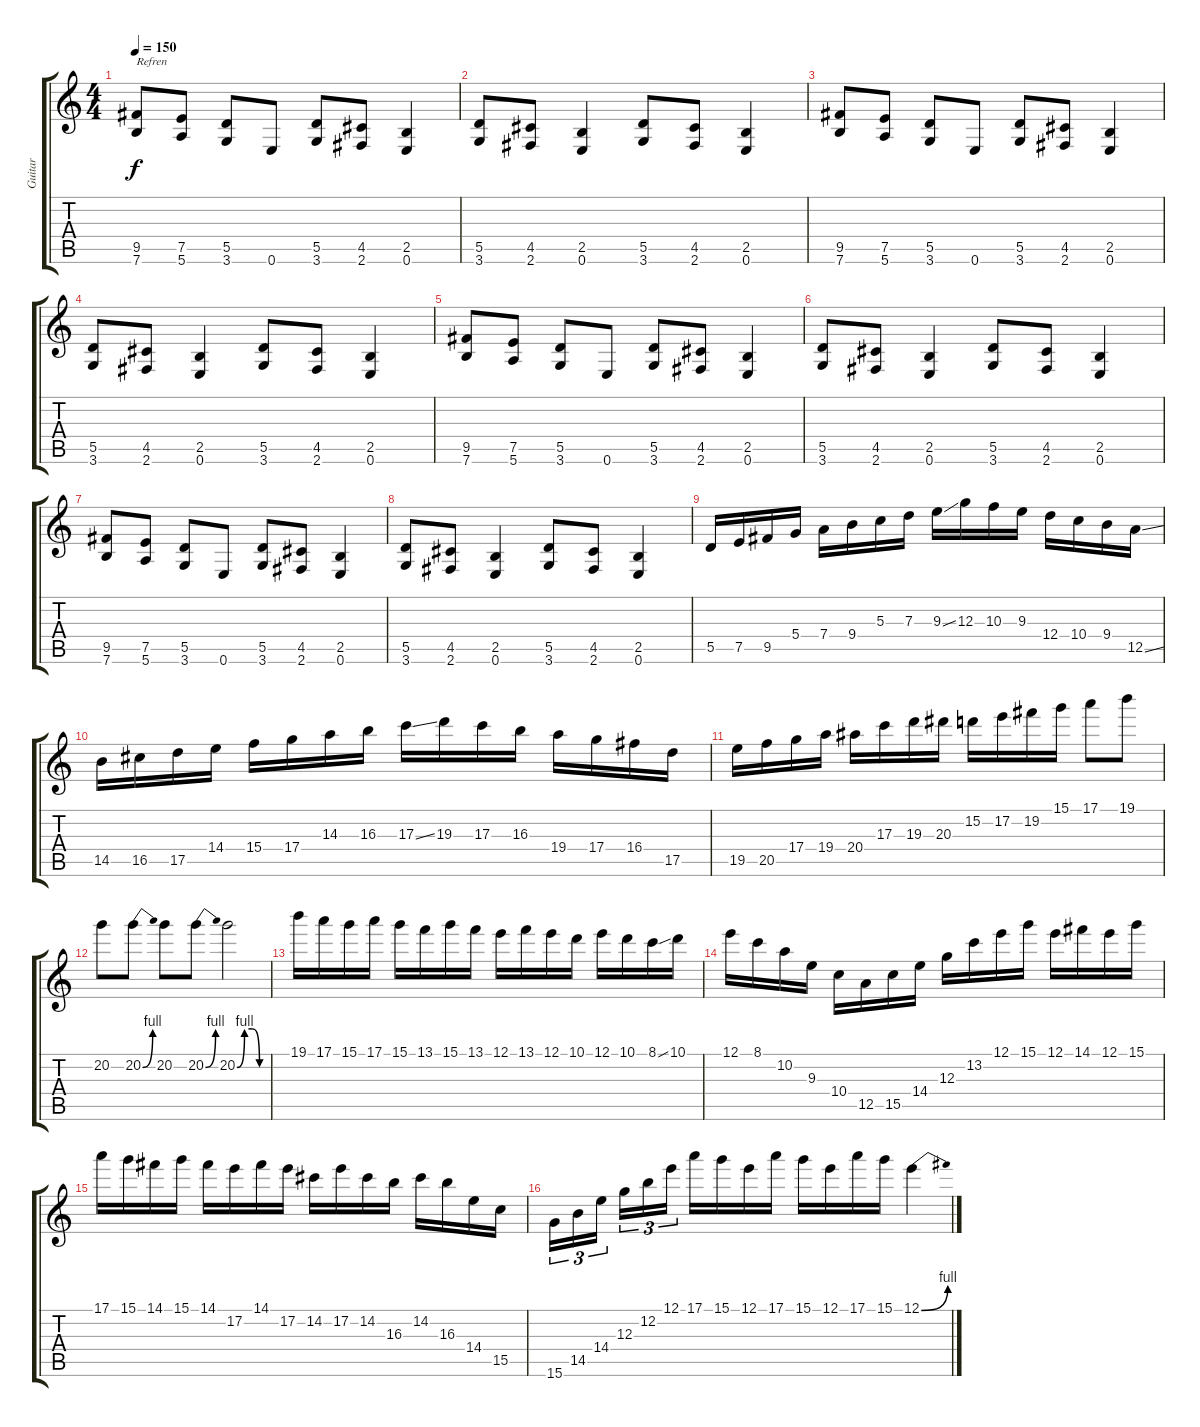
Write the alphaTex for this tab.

\track ("Guitar" "Guitar") {instrument distortionguitar}
\staff {score tabs}
\tuning (E4 B3 G3 D3 A2 E2) {hide}
\ts (4 4)
\tempo 150
\clef g2
\ks c
(9.5 7.6).8{txt "Refren" dy f} (7.5 5.6).8 (5.5 3.6).8 0.6.8 (5.5 3.6).8 (4.5 2.6).8 (2.5 0.6).4 |
(5.5 3.6).8 (4.5 2.6).8 (2.5 0.6).4 (5.5 3.6).8 (4.5 2.6).8 (2.5 0.6).4 |
(9.5 7.6).8 (7.5 5.6).8 (5.5 3.6).8 0.6.8 (5.5 3.6).8 (4.5 2.6).8 (2.5 0.6).4 |
(5.5 3.6).8 (4.5 2.6).8 (2.5 0.6).4 (5.5 3.6).8 (4.5 2.6).8 (2.5 0.6).4 |
(9.5 7.6).8 (7.5 5.6).8 (5.5 3.6).8 0.6.8 (5.5 3.6).8 (4.5 2.6).8 (2.5 0.6).4 |
(5.5 3.6).8 (4.5 2.6).8 (2.5 0.6).4 (5.5 3.6).8 (4.5 2.6).8 (2.5 0.6).4 |
(9.5 7.6).8 (7.5 5.6).8 (5.5 3.6).8 0.6.8 (5.5 3.6).8 (4.5 2.6).8 (2.5 0.6).4 |
(5.5 3.6).8 (4.5 2.6).8 (2.5 0.6).4 (5.5 3.6).8 (4.5 2.6).8 (2.5 0.6).4 |
5.5.16 7.5.16 9.5.16 5.4.16 7.4.16 9.4.16 5.3.16 7.3.16 9.3{ss}.16 12.3.16 10.3.16 9.3.16 12.4.16 10.4.16 9.4.16 12.5{ss}.16 |
14.5.16 16.5.16 17.5.16 14.4.16 15.4.16 17.4.16 14.3.16 16.3.16 17.3{ss}.16 19.3.16 17.3.16 16.3.16 19.4.16 17.4.16 16.4.16 17.5.16 |
19.5.16 20.5.16 17.4.16 19.4.16 20.4.16 17.3.16 19.3.16 20.3.16 15.2.16 17.2.16 19.2.16 15.1.16 17.1.8 19.1.8 |
20.2.8 20.2{be (bend 0 0 60 4)}.8 20.2.8 20.2{be (bend 0 0 60 4)}.8 20.2{be (custom 0 0 15 4 30 4 45 0 60 0)}.2 |
19.1.16 17.1.16 15.1.16 17.1.16 15.1.16 13.1.16 15.1.16 13.1.16 12.1.16 13.1.16 12.1.16 10.1.16 12.1.16 10.1.16 8.1{ss}.16 10.1.16 |
12.1.16 8.1.16 10.2.16 9.3.16 10.4.16 12.5.16 15.5.16 14.4.16 12.3.16 13.2.16 12.1.16 15.1.16 12.1.16 14.1.16 12.1.16 15.1.16 |
17.1.16 15.1.16 14.1.16 15.1.16 14.1.16 17.2.16 14.1.16 17.2.16 14.2.16 17.2.16 14.2.16 16.3.16 14.2.16 16.3.16 14.4.16 15.5.16 |
15.6.16{tu (3 2)} 14.5.16{tu (3 2)} 14.4.16{tu (3 2)} 12.3.16{tu (3 2)} 12.2.16{tu (3 2)} 12.1.16{tu (3 2)} 17.1.16 15.1.16 12.1.16 17.1.16 15.1.16 12.1.16 17.1.16 15.1.16 12.1{be (bend 0 0 60 4)}.4
